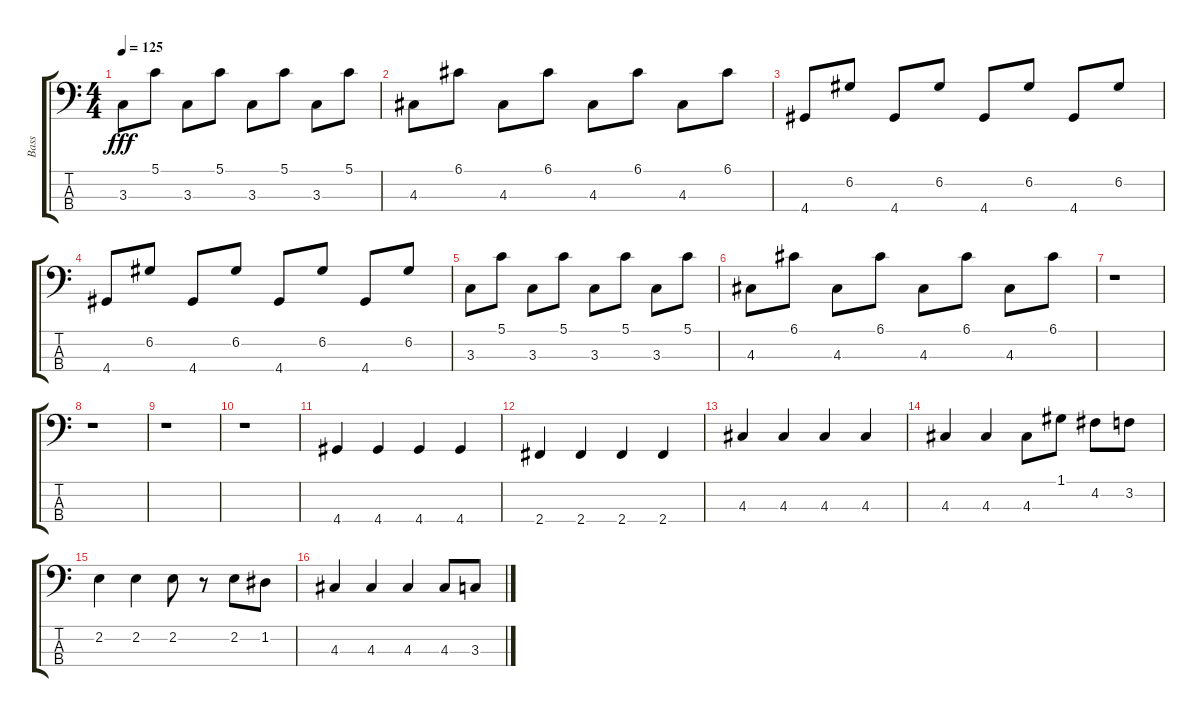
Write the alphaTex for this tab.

\track ("Bass" "Bass") {instrument fretlessbass}
\staff {score tabs}
\tuning (G2 D2 A1 E1) {hide}
\ts (4 4)
\tempo 125
\clef f4
\ks c
3.3.8{dy fff} 5.1.8 3.3.8 5.1.8 3.3.8 5.1.8 3.3.8 5.1.8 |
4.3.8 6.1.8 4.3.8 6.1.8 4.3.8 6.1.8 4.3.8 6.1.8 |
4.4.8 6.2.8 4.4.8 6.2.8 4.4.8 6.2.8 4.4.8 6.2.8 |
4.4.8 6.2.8 4.4.8 6.2.8 4.4.8 6.2.8 4.4.8 6.2.8 |
3.3.8 5.1.8 3.3.8 5.1.8 3.3.8 5.1.8 3.3.8 5.1.8 |
4.3.8 6.1.8 4.3.8 6.1.8 4.3.8 6.1.8 4.3.8 6.1.8 |
r.1 |
r.1 |
r.1 |
r.1 |
4.4.4 4.4.4 4.4.4 4.4.4 |
2.4.4 2.4.4 2.4.4 2.4.4 |
4.3.4 4.3.4 4.3.4 4.3.4 |
4.3.4 4.3.4 4.3.8 1.1.8 4.2.8 3.2.8 |
2.2.4 2.2.4 2.2.8 r.8 2.2.8 1.2.8 |
4.3.4 4.3.4 4.3.4 4.3.8 3.3.8
